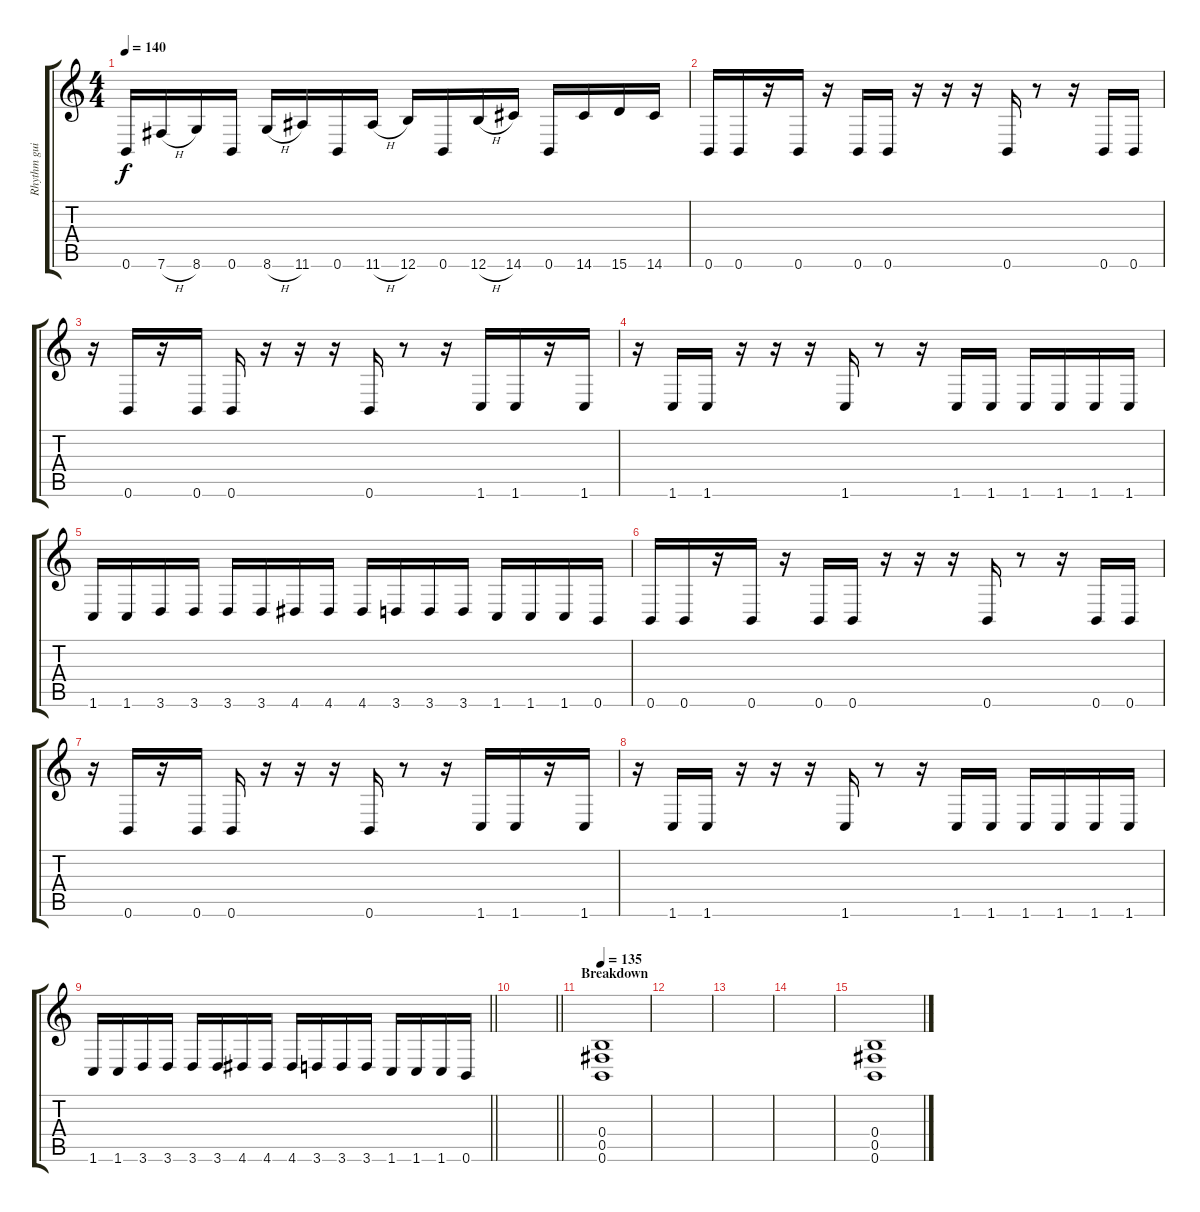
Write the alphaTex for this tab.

\track ("Rhythm guitar" "Rhythm gui") {instrument distortionguitar}
\staff {score tabs}
\tuning (Db4 Ab3 E3 B2 Gb2 B1) {hide}
\ts (4 4)
\tempo 140
\clef g2
\ks c
0.6.16{dy f} 7.6{h}.16 8.6.16 0.6.16 8.6{h}.16 11.6.16 0.6.16 11.6{h}.16 12.6.16 0.6.16 12.6{h}.16 14.6.16 0.6.16 14.6.16 15.6.16 14.6.16 |
0.6.16 0.6.16 r.16 0.6.16 r.16 0.6.16 0.6.16 r.16 r.16 r.16 0.6.16 r.8 r.16 0.6.16 0.6.16 |
r.16 0.6.16 r.16 0.6.16 0.6.16 r.16 r.16 r.16 0.6.16 r.8 r.16 1.6.16 1.6.16 r.16 1.6.16 |
r.16 1.6.16 1.6.16 r.16 r.16 r.16 1.6.16 r.8 r.16 1.6.16 1.6.16 1.6.16 1.6.16 1.6.16 1.6.16 |
1.6.16 1.6.16 3.6.16 3.6.16 3.6.16 3.6.16 4.6.16 4.6.16 4.6.16 3.6.16 3.6.16 3.6.16 1.6.16 1.6.16 1.6.16 0.6.16 |
0.6.16 0.6.16 r.16 0.6.16 r.16 0.6.16 0.6.16 r.16 r.16 r.16 0.6.16 r.8 r.16 0.6.16 0.6.16 |
r.16 0.6.16 r.16 0.6.16 0.6.16 r.16 r.16 r.16 0.6.16 r.8 r.16 1.6.16 1.6.16 r.16 1.6.16 |
r.16 1.6.16 1.6.16 r.16 r.16 r.16 1.6.16 r.8 r.16 1.6.16 1.6.16 1.6.16 1.6.16 1.6.16 1.6.16 |
\barLineRight lightlight
1.6.16 1.6.16 3.6.16 3.6.16 3.6.16 3.6.16 4.6.16 4.6.16 4.6.16 3.6.16 3.6.16 3.6.16 1.6.16 1.6.16 1.6.16 0.6.16 |
\barLineRight lightlight
|
\section ("" "Breakdown")
\tempo 135
(0.4 0.5 0.6).1 |
|
|
|
(0.4 0.5 0.6).1
